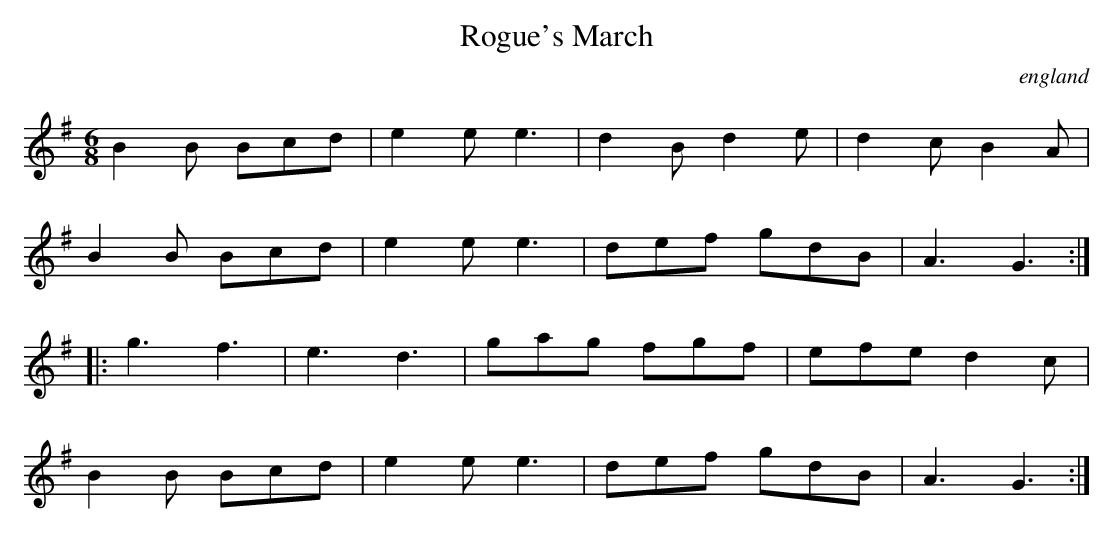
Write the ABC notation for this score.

X:1
T:Rogue's March
O:england
M:6/8
L:1/8
K:G
B2B Bcd|e2e e3|d2B d2e|d2c B2A|
B2B Bcd|e2e e3|def gdB|A3G3:|
|:g3f3|e3d3|gag fgf|efe d2c|
B2B Bcd|e2e e3|def gdB|A3G3:|
